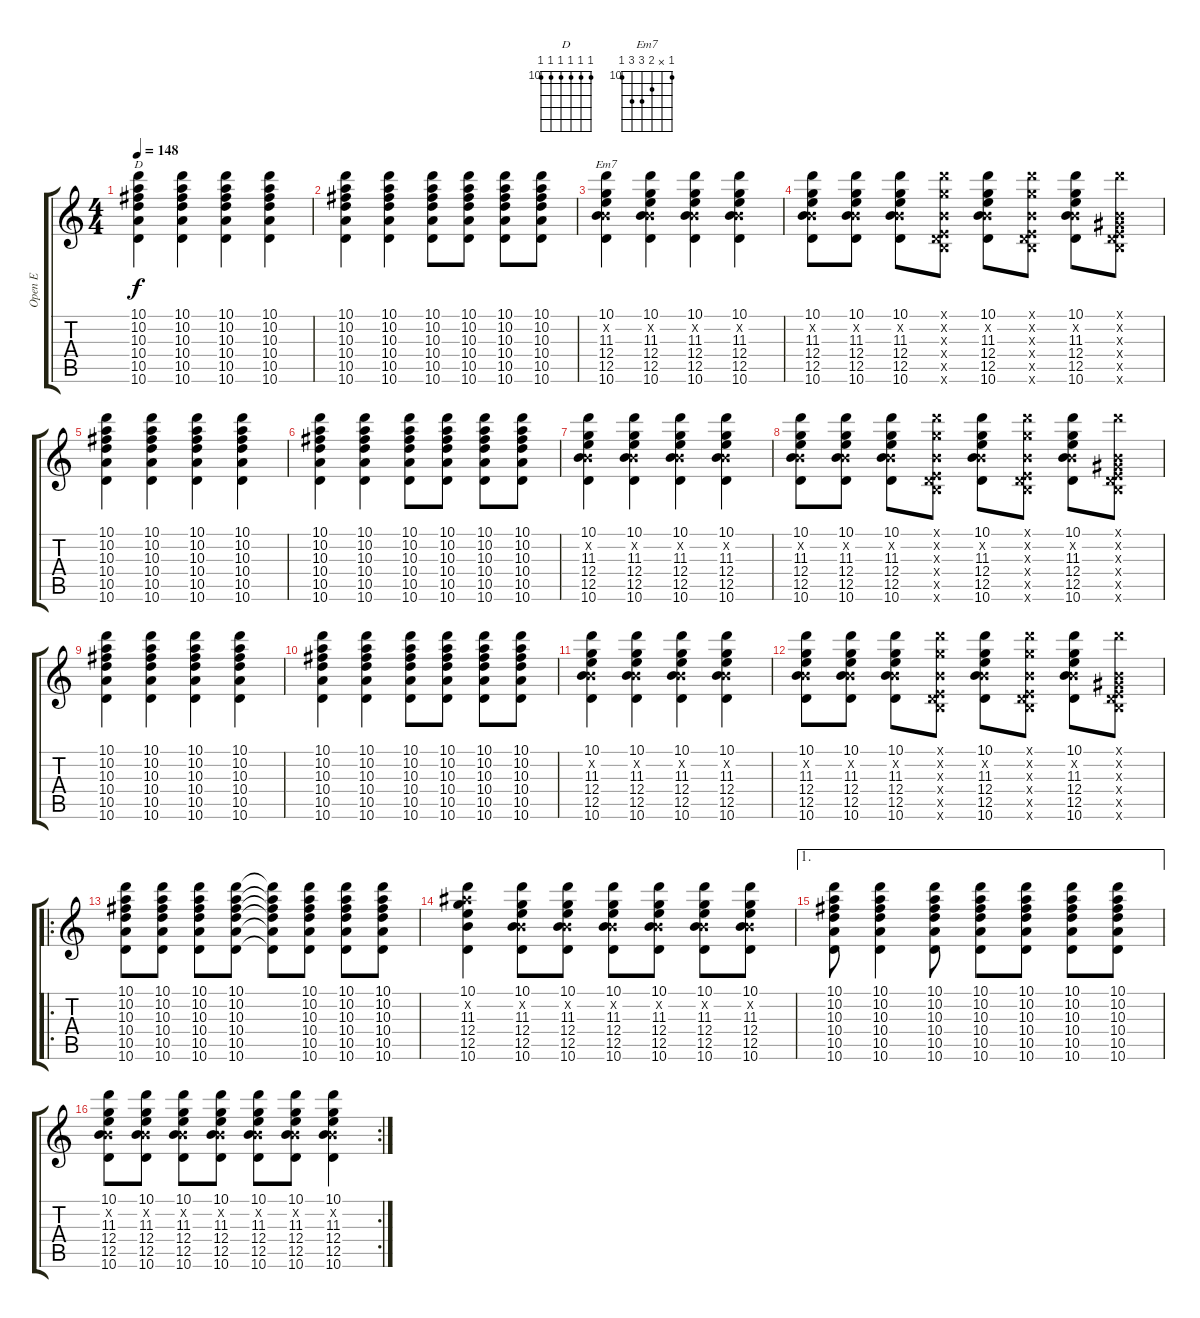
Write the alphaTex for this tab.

\track ("Open E" "Open E") {instrument acousticguitarsteel}
\staff {score tabs}
\tuning (E4 B3 Ab3 E3 B2 E2) {hide}
\chord ("D" 10 10 10 10 10 10) {firstfret 10}
\chord ("Em7" 10 x 11 12 12 10) {firstfret 10}
\ts (4 4)
\tempo 148
\clef g2
\ks c
(10.1 10.2 10.3 10.4 10.5 10.6).4{ch "D" dy f} (10.1 10.2 10.3 10.4 10.5 10.6).4 (10.1 10.2 10.3 10.4 10.5 10.6).4 (10.1 10.2 10.3 10.4 10.5 10.6).4 |
(10.1 10.2 10.3 10.4 10.5 10.6).4 (10.1 10.2 10.3 10.4 10.5 10.6).4 (10.1 10.2 10.3 10.4 10.5 10.6).8 (10.1 10.2 10.3 10.4 10.5 10.6).8 (10.1 10.2 10.3 10.4 10.5 10.6).8 (10.1 10.2 10.3 10.4 10.5 10.6).8 |
(10.1 0.2{x} 11.3 12.4 12.5 10.6).4{ch "Em7"} (10.1 0.2{x} 11.3 12.4 12.5 10.6).4 (10.1 0.2{x} 11.3 12.4 12.5 10.6).4 (10.1 0.2{x} 11.3 12.4 12.5 10.6).4 |
(10.1 0.2{x} 11.3 12.4 12.5 10.6).8 (10.1 0.2{x} 11.3 12.4 12.5 10.6).8 (10.1 0.2{x} 11.3 12.4 12.5 10.6).8 (10.1{x} 0.2{x} 11.3{x} 0.4{x} 0.5{x} 10.6{x}).8 (10.1 0.2{x} 11.3 12.4 12.5 10.6).8 (10.1{x} 0.2{x} 11.3{x} 0.4{x} 0.5{x} 10.6{x}).8 (10.1 0.2{x} 11.3 12.4 12.5 10.6).8 (10.1{x} 0.2{x} 0.3{x} 0.4{x} 0.5{x} 10.6{x}).8 |
(10.1 10.2 10.3 10.4 10.5 10.6).4 (10.1 10.2 10.3 10.4 10.5 10.6).4 (10.1 10.2 10.3 10.4 10.5 10.6).4 (10.1 10.2 10.3 10.4 10.5 10.6).4 |
(10.1 10.2 10.3 10.4 10.5 10.6).4 (10.1 10.2 10.3 10.4 10.5 10.6).4 (10.1 10.2 10.3 10.4 10.5 10.6).8 (10.1 10.2 10.3 10.4 10.5 10.6).8 (10.1 10.2 10.3 10.4 10.5 10.6).8 (10.1 10.2 10.3 10.4 10.5 10.6).8 |
(10.1 0.2{x} 11.3 12.4 12.5 10.6).4 (10.1 0.2{x} 11.3 12.4 12.5 10.6).4 (10.1 0.2{x} 11.3 12.4 12.5 10.6).4 (10.1 0.2{x} 11.3 12.4 12.5 10.6).4 |
(10.1 0.2{x} 11.3 12.4 12.5 10.6).8 (10.1 0.2{x} 11.3 12.4 12.5 10.6).8 (10.1 0.2{x} 11.3 12.4 12.5 10.6).8 (10.1{x} 0.2{x} 11.3{x} 0.4{x} 0.5{x} 10.6{x}).8 (10.1 0.2{x} 11.3 12.4 12.5 10.6).8 (10.1{x} 0.2{x} 11.3{x} 0.4{x} 0.5{x} 10.6{x}).8 (10.1 0.2{x} 11.3 12.4 12.5 10.6).8 (10.1{x} 0.2{x} 0.3{x} 0.4{x} 0.5{x} 10.6{x}).8 |
(10.1 10.2 10.3 10.4 10.5 10.6).4 (10.1 10.2 10.3 10.4 10.5 10.6).4 (10.1 10.2 10.3 10.4 10.5 10.6).4 (10.1 10.2 10.3 10.4 10.5 10.6).4 |
(10.1 10.2 10.3 10.4 10.5 10.6).4 (10.1 10.2 10.3 10.4 10.5 10.6).4 (10.1 10.2 10.3 10.4 10.5 10.6).8 (10.1 10.2 10.3 10.4 10.5 10.6).8 (10.1 10.2 10.3 10.4 10.5 10.6).8 (10.1 10.2 10.3 10.4 10.5 10.6).8 |
(10.1 0.2{x} 11.3 12.4 12.5 10.6).4 (10.1 0.2{x} 11.3 12.4 12.5 10.6).4 (10.1 0.2{x} 11.3 12.4 12.5 10.6).4 (10.1 0.2{x} 11.3 12.4 12.5 10.6).4 |
(10.1 0.2{x} 11.3 12.4 12.5 10.6).8 (10.1 0.2{x} 11.3 12.4 12.5 10.6).8 (10.1 0.2{x} 11.3 12.4 12.5 10.6).8 (10.1{x} 0.2{x} 11.3{x} 0.4{x} 0.5{x} 10.6{x}).8 (10.1 0.2{x} 11.3 12.4 12.5 10.6).8 (10.1{x} 0.2{x} 11.3{x} 0.4{x} 0.5{x} 10.6{x}).8 (10.1 0.2{x} 11.3 12.4 12.5 10.6).8 (10.1{x} 0.2{x} 0.3{x} 0.4{x} 0.5{x} 10.6{x}).8 |
\ro
(10.1 10.2 10.3 10.4 10.5 10.6).8 (10.1 10.2 10.3 10.4 10.5 10.6).8 (10.1 10.2 10.3 10.4 10.5 10.6).8 (10.1 10.2 10.3 10.4 10.5 10.6).8 (10.1{t} 10.2{t} 10.3{t} 10.4{t} 10.5{t} 10.6{t}).8 (10.1 10.2 10.3 10.4 10.5 10.6).8 (10.1 10.2 10.3 10.4 10.5 10.6).8 (10.1 10.2 10.3 10.4 10.5 10.6).8 |
(10.1 11.2{x} 11.3 12.4 12.5 10.6).4 (10.1 0.2{x} 11.3 12.4 12.5 10.6).8 (10.1 0.2{x} 11.3 12.4 12.5 10.6).8 (10.1 0.2{x} 11.3 12.4 12.5 10.6).8 (10.1 0.2{x} 11.3 12.4 12.5 10.6).8 (10.1 0.2{x} 11.3 12.4 12.5 10.6).8 (10.1 0.2{x} 11.3 12.4 12.5 10.6).8 |
\ae 1
(10.1 10.2 10.3 10.4 10.5 10.6).8 (10.1 10.2 10.3 10.4 10.5 10.6).4 (10.1 10.2 10.3 10.4 10.5 10.6).8 (10.1 10.2 10.3 10.4 10.5 10.6).8 (10.1 10.2 10.3 10.4 10.5 10.6).8 (10.1 10.2 10.3 10.4 10.5 10.6).8 (10.1 10.2 10.3 10.4 10.5 10.6).8 |
\rc 2
(10.1 0.2{x} 11.3 12.4 12.5 10.6).8 (10.1 0.2{x} 11.3 12.4 12.5 10.6).8 (10.1 0.2{x} 11.3 12.4 12.5 10.6).8 (10.1 0.2{x} 11.3 12.4 12.5 10.6).8 (10.1 0.2{x} 11.3 12.4 12.5 10.6).8 (10.1 0.2{x} 11.3 12.4 12.5 10.6).8 (10.1 0.2{x} 11.3 12.4 12.5 10.6).4
